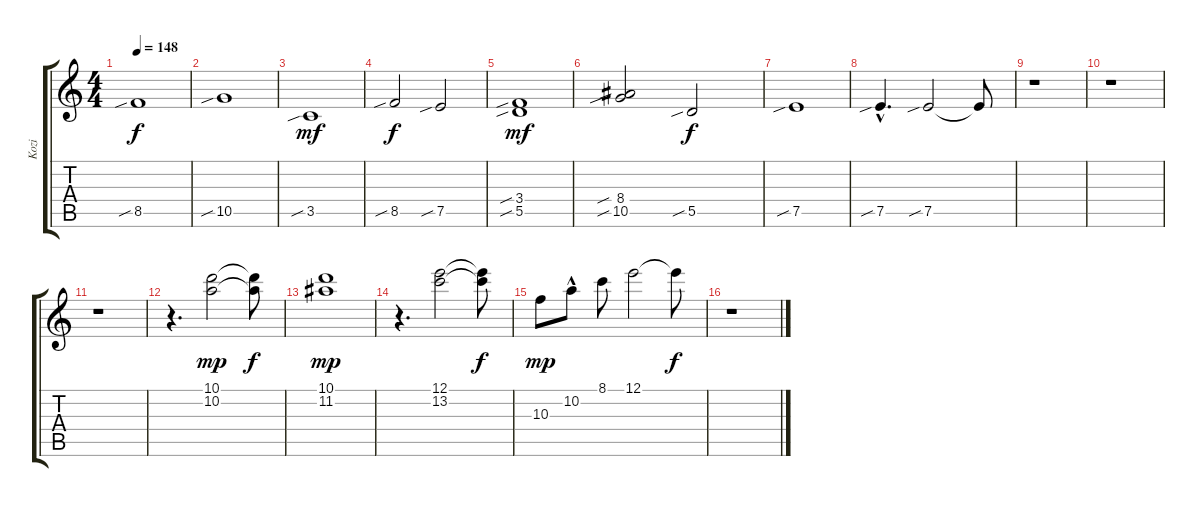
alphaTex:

\track ("Kozi" "Kozi") {instrument overdrivenguitar}
\staff {score tabs}
\tuning (E4 B3 G3 D3 A2 E2) {hide}
\ts (4 4)
\tempo 148
\clef g2
\ks c
8.5{sib}.1{dy f} |
10.5{sib}.1 |
3.5{sib}.1{dy mf} |
8.5{sib}.2{dy f} 7.5{sib}.2 |
(3.4{sib} 5.5{sib}).1{dy mf} |
(8.4{sib} 10.5{sib}).2 5.5{sib}.2{dy f} |
7.5{sib}.1 |
7.5{sib hac}.4{d} 7.5{sib}.2 7.5{t}.8 |
r.1 |
r.1 |
r.1 |
r.4{d volume 12 instrument electricguitarclean} (10.1 10.2).2{dy mp} (10.1{t} 10.2{t}).8{dy f} |
(10.1 11.2).1{dy mp} |
r.4{d} (12.1 13.2).2 (12.1{t} 13.2{t}).8{dy f} |
10.3.8{dy mp} 10.2{hac}.8 8.1.8 12.1.2 12.1{t}.8{dy f} |
r.1
